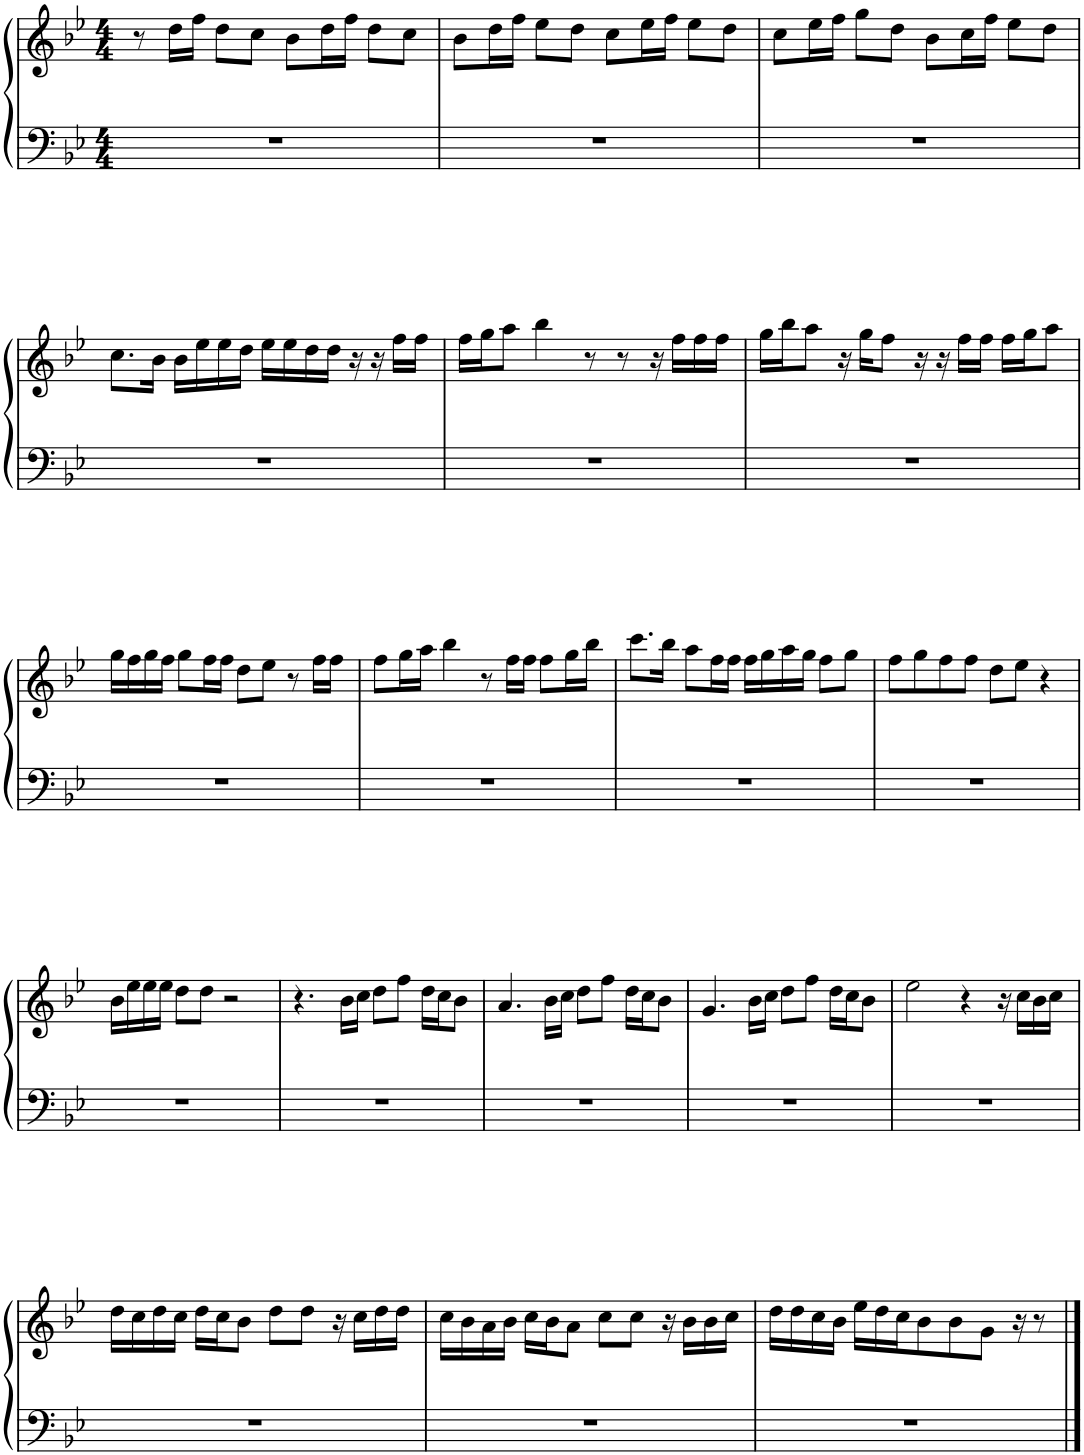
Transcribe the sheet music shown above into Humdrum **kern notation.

**kern	**kern
*part1	*part1
*staff2	*staff1
*I"Piano	*
*I'Pno.	*
*clefF4	*clefG2
*k[b-e-]	*k[b-e-]
*M4/4	*M4/4
=1	=1
1r	8r
.	16dd\LL
.	16ff\JJ
.	8dd\L
.	8cc\J
.	8b-\L
.	16dd\L
.	16ff\JJ
.	8dd\L
.	8cc\J
=2	=2
1r	8b-\L
.	16dd\L
.	16ff\JJ
.	8ee-\L
.	8dd\J
.	8cc\L
.	16ee-\L
.	16ff\JJ
.	8ee-\L
.	8dd\J
=3	=3
1r	8cc\L
.	16ee-\L
.	16ff\JJ
.	8gg\L
.	8dd\J
.	8b-\L
.	16cc\L
.	16ff\JJ
.	8ee-\L
.	8dd\J
!!LO:LB:g=z
=4	=4
1r	8.cc\L
.	16b-\Jk
.	16b-\LL
.	16ee-\
.	16ee-\
.	16dd\JJ
.	16ee-\LL
.	16ee-\
.	16dd\
.	16dd\JJ
.	16r
.	16r
.	16ff\LL
.	16ff\JJ
=5	=5
1r	16ff\LL
.	16gg\J
.	8aa\J
.	4bb-\
.	8r
.	8r
.	16r
.	16ff\LL
.	16ff\
.	16ff\JJ
=6	=6
1r	16gg\LL
.	16bb-\J
.	8aa\J
.	16r
.	16gg\KL
.	8ff\J
.	16r
.	16r
.	16ff\LL
.	16ff\JJ
.	16ff\LL
.	16gg\J
.	8aa\J
!!LO:LB:g=z
=7	=7
1r	16gg\LL
.	16ff\
.	16gg\
.	16ff\JJ
.	8gg\L
.	16ff\L
.	16ff\JJ
.	8dd\L
.	8ee-\J
.	8r
.	16ff\LL
.	16ff\JJ
=8	=8
1r	8ff\L
.	16gg\L
.	16aa\JJ
.	4bb-\
.	8r
.	16ff\LL
.	16ff\JJ
.	8ff\L
.	16gg\L
.	16bb-\JJ
=9	=9
1r	8.ccc\L
.	16bb-\Jk
.	8aa\L
.	16ff\L
.	16ff\JJ
.	16ff\LL
.	16gg\
.	16aa\
.	16gg\JJ
.	8ff\L
.	8gg\J
=10	=10
1r	8ff\L
.	8gg\
.	8ff\
.	8ff\J
.	8dd\L
.	8ee-\J
.	4r
!!LO:LB:g=z
=11	=11
1r	16b-\LL
.	16ee-\
.	16ee-\
.	16ee-\JJ
.	8dd\L
.	8dd\J
.	2r
=12	=12
1r	4.r
.	16b-\LL
.	16cc\JJ
.	8dd\L
.	8ff\J
.	16dd\LL
.	16cc\J
.	8b-\J
=13	=13
1r	4.a/
.	16b-\LL
.	16cc\JJ
.	8dd\L
.	8ff\J
.	16dd\LL
.	16cc\J
.	8b-\J
=14	=14
1r	4.g/
.	16b-\LL
.	16cc\JJ
.	8dd\L
.	8ff\J
.	16dd\LL
.	16cc\J
.	8b-\J
=15	=15
1r	2ee-\
.	4r
.	16r
.	16cc\LL
.	16b-\
.	16cc\JJ
!!LO:LB:g=z
=16	=16
1r	16dd\LL
.	16cc\
.	16dd\
.	16cc\JJ
.	16dd\LL
.	16cc\J
.	8b-\J
.	8dd\L
.	8dd\J
.	16r
.	16cc\LL
.	16dd\
.	16dd\JJ
=17	=17
1r	16cc\LL
.	16b-\
.	16a\
.	16b-\JJ
.	16cc\LL
.	16b-\J
.	8a\J
.	8cc\L
.	8cc\J
.	16r
.	16b-\LL
.	16b-\
.	16cc\JJ
=18	=18
1r	16dd\LL
.	16dd\
.	16cc\
.	16b-\JJ
.	16ee-\LL
.	16dd\
.	16cc\J
.	8b-\
.	8b-\
.	8g\J
.	16r
.	8r
==	==
*-	*-
